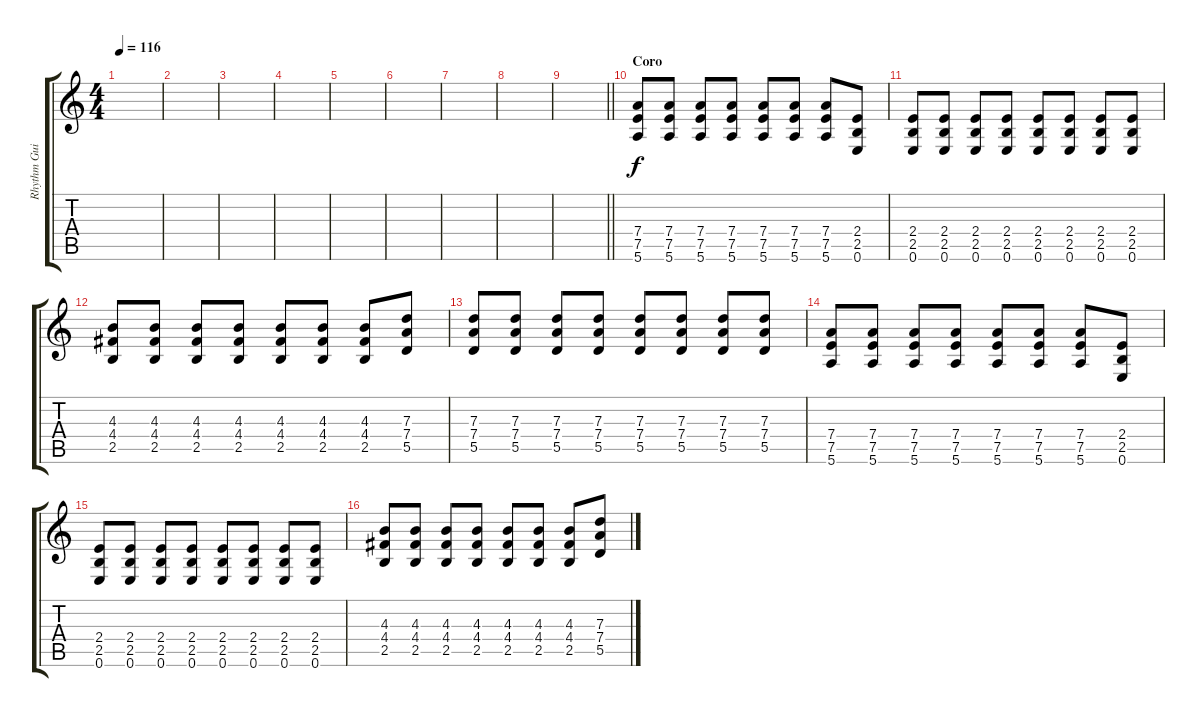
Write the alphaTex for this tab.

\track ("Rhythm Guitar" "Rhythm Gui") {instrument overdrivenguitar}
\staff {score tabs}
\tuning (E4 B3 G3 D3 A2 E2) {hide}
\ts (4 4)
\tempo 116
\clef g2
\ks c
|
|
|
|
|
|
|
|
\barLineRight lightlight
|
\section ("" "Coro")
(7.4 7.5 5.6).8 (7.4 7.5 5.6).8 (7.4 7.5 5.6).8 (7.4 7.5 5.6).8 (7.4 7.5 5.6).8 (7.4 7.5 5.6).8 (7.4 7.5 5.6).8 (2.4 2.5 0.6).8 |
(2.4 2.5 0.6).8 (2.4 2.5 0.6).8 (2.4 2.5 0.6).8 (2.4 2.5 0.6).8 (2.4 2.5 0.6).8 (2.4 2.5 0.6).8 (2.4 2.5 0.6).8 (2.4 2.5 0.6).8 |
(4.3 4.4 2.5).8 (4.3 4.4 2.5).8 (4.3 4.4 2.5).8 (4.3 4.4 2.5).8 (4.3 4.4 2.5).8 (4.3 4.4 2.5).8 (4.3 4.4 2.5).8 (7.3 7.4 5.5).8 |
(7.3 7.4 5.5).8 (7.3 7.4 5.5).8 (7.3 7.4 5.5).8 (7.3 7.4 5.5).8 (7.3 7.4 5.5).8 (7.3 7.4 5.5).8 (7.3 7.4 5.5).8 (7.3 7.4 5.5).8 |
(7.4 7.5 5.6).8 (7.4 7.5 5.6).8 (7.4 7.5 5.6).8 (7.4 7.5 5.6).8 (7.4 7.5 5.6).8 (7.4 7.5 5.6).8 (7.4 7.5 5.6).8 (2.4 2.5 0.6).8 |
(2.4 2.5 0.6).8 (2.4 2.5 0.6).8 (2.4 2.5 0.6).8 (2.4 2.5 0.6).8 (2.4 2.5 0.6).8 (2.4 2.5 0.6).8 (2.4 2.5 0.6).8 (2.4 2.5 0.6).8 |
(4.3 4.4 2.5).8 (4.3 4.4 2.5).8 (4.3 4.4 2.5).8 (4.3 4.4 2.5).8 (4.3 4.4 2.5).8 (4.3 4.4 2.5).8 (4.3 4.4 2.5).8 (7.3 7.4 5.5).8
